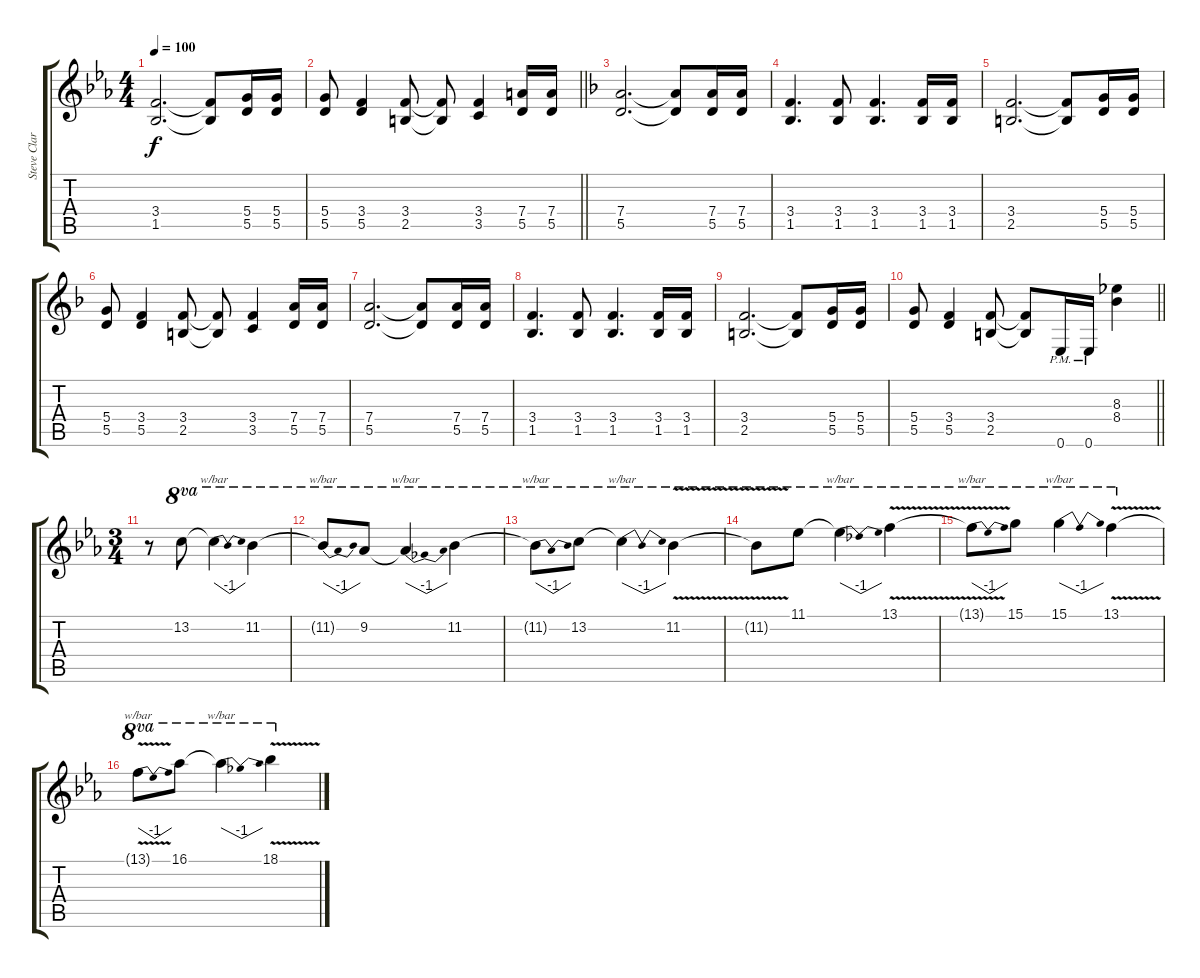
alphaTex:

\track ("Steve Clark" "Steve Clar") {instrument distortionguitar}
\staff {score tabs}
\tuning (E4 B3 G3 D3 A2 E2) {hide}
\ts (4 4)
\tempo 100
\clef g2
\ks cminor
(3.4{t} 1.5{t}).2{d dy f} (3.4{t} 1.5{t}).8 (5.4 5.5).16 (5.4 5.5).16 |
\barLineRight lightlight
(5.4 5.5).8 (3.4 5.5).4 (3.4 2.5).8 (3.4{t} 2.5{t}).8 (3.4 3.5).4 (7.4 5.5).16 (7.4 5.5).16 |
\ks dminor
(7.4 5.5).2{d} (7.4{t} 5.5{t}).8 (7.4 5.5).16 (7.4 5.5).16 |
(3.4 1.5).4{d} (3.4 1.5).8 (3.4 1.5).4{d} (3.4 1.5).16 (3.4 1.5).16 |
(3.4 2.5).2{d} (3.4{t} 2.5{t}).8 (5.4 5.5).16 (5.4 5.5).16 |
(5.4 5.5).8 (3.4 5.5).4 (3.4 2.5).8 (3.4{t} 2.5{t}).8 (3.4 3.5).4 (7.4 5.5).16 (7.4 5.5).16 |
(7.4 5.5).2{d} (7.4{t} 5.5{t}).8 (7.4 5.5).16 (7.4 5.5).16 |
(3.4 1.5).4{d} (3.4 1.5).8 (3.4 1.5).4{d} (3.4 1.5).16 (3.4 1.5).16 |
(3.4 2.5).2{d} (3.4{t} 2.5{t}).8 (5.4 5.5).16 (5.4 5.5).16 |
\barLineRight lightlight
(5.4 5.5).8 (3.4 5.5).4 (3.4 2.5).8 (3.4{t} 2.5{t}).8 0.6{pm}.16 0.6{pm}.16 (8.3 8.4).4 |
\ts (3 4)
\ks cminor
r.8 13.2.8{ot 8va} 13.2{t}.4{tbe (dip default 0 0 30 -4 60 0) ot 8va} 11.2.4{ot 8va} |
11.2{t}.8{tbe (dip default 0 0 30 -4 60 0) ot 8va} 9.2.8{ot 8va} 9.2{t}.4{tbe (dip default 0 0 30 -4 60 0) ot 8va} 11.2.4{ot 8va} |
11.2{t}.8{tbe (dip default 0 0 30 -4 60 0) ot 8va} 13.2.8{ot 8va} 13.2{t}.4{tbe (dip default 0 0 30 -4 60 0) ot 8va} 11.2{v}.4{ot 8va} |
11.2{t}.8{ot 8va} 11.1.8{ot 8va} 11.1{t}.4{tbe (dip default 0 0 30 -4 60 0) ot 8va} 13.1{v}.4{ot 8va} |
13.1{t}.8{tbe (dip default 0 0 30 -4 60 0) ot 8va} 15.1.8{ot 8va} 15.1.4{tbe (dip default 0 0 30 -4 60 0) ot 8va} 13.1{v}.4{ot 8va} |
13.1{t}.8{tbe (dip default 0 0 30 -4 60 0) ot 8va} 16.1.8{ot 8va} 16.1{t}.4{tbe (dip default 0 0 30 -4 60 0) ot 8va} 18.1{v}.4{ot 8va}
